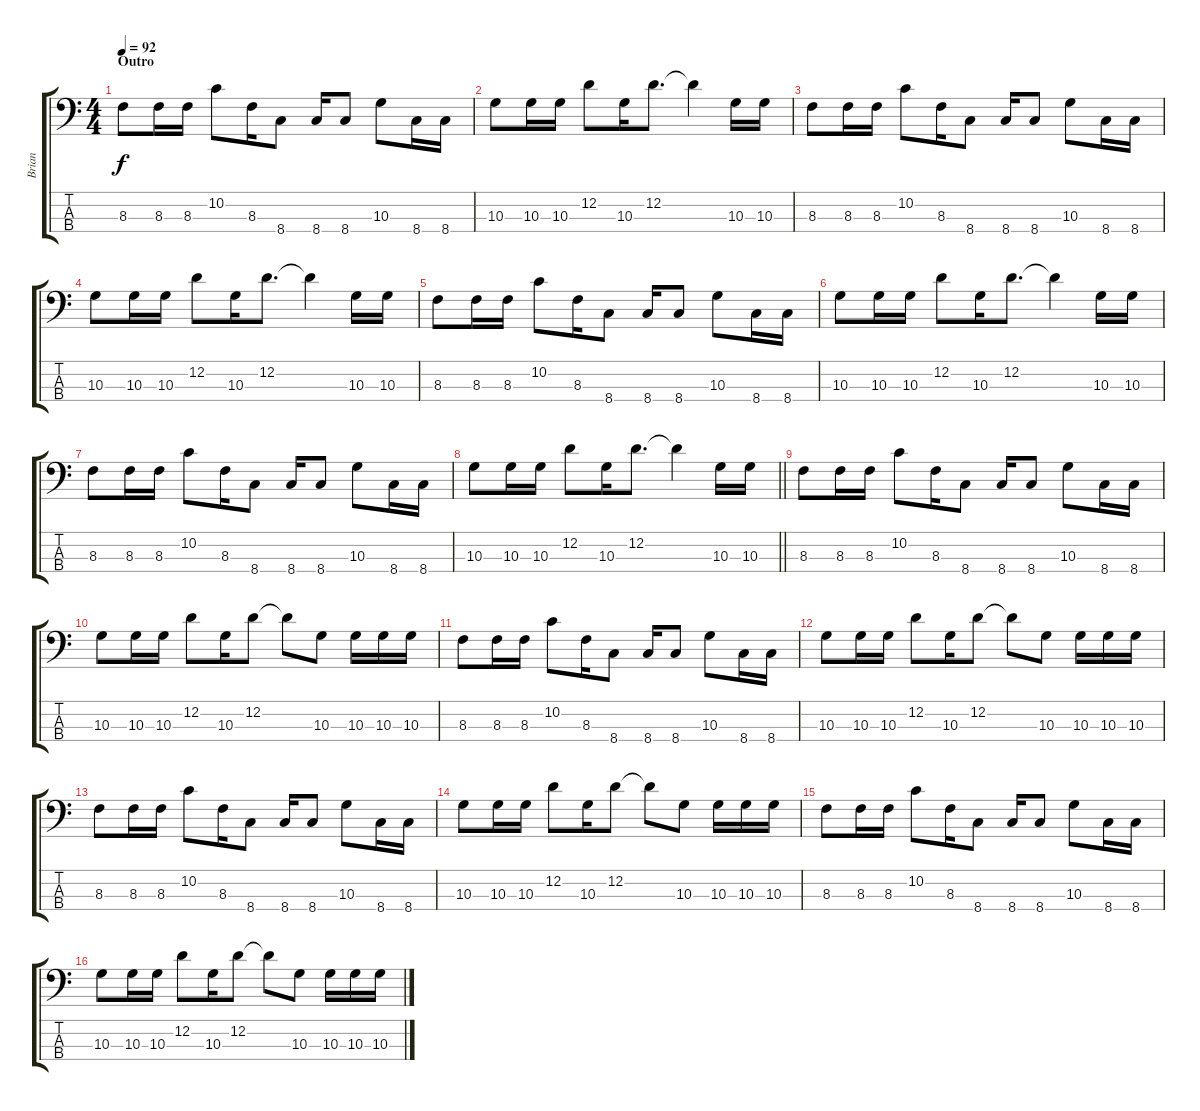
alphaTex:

\track ("Brian" "Brian") {instrument electricbasspick}
\staff {score tabs}
\tuning (G2 D2 A1 E1) {hide}
\ts (4 4)
\section ("" "Outro")
\tempo 92
\clef f4
\ks c
8.3.8{dy f} 8.3.16 8.3.16 10.2.8 8.3.16 8.4.8 8.4.16 8.4.8 10.3.8 8.4.16 8.4.16 |
10.3.8 10.3.16 10.3.16 12.2.8 10.3.16 12.2.8{d} 12.2{t}.4 10.3.16 10.3.16 |
8.3.8 8.3.16 8.3.16 10.2.8 8.3.16 8.4.8 8.4.16 8.4.8 10.3.8 8.4.16 8.4.16 |
10.3.8 10.3.16 10.3.16 12.2.8 10.3.16 12.2.8{d} 12.2{t}.4 10.3.16 10.3.16 |
8.3.8 8.3.16 8.3.16 10.2.8 8.3.16 8.4.8 8.4.16 8.4.8 10.3.8 8.4.16 8.4.16 |
10.3.8 10.3.16 10.3.16 12.2.8 10.3.16 12.2.8{d} 12.2{t}.4 10.3.16 10.3.16 |
8.3.8 8.3.16 8.3.16 10.2.8 8.3.16 8.4.8 8.4.16 8.4.8 10.3.8 8.4.16 8.4.16 |
\barLineRight lightlight
10.3.8 10.3.16 10.3.16 12.2.8 10.3.16 12.2.8{d} 12.2{t}.4 10.3.16 10.3.16 |
\section ("" "")
8.3.8 8.3.16 8.3.16 10.2.8 8.3.16 8.4.8 8.4.16 8.4.8 10.3.8 8.4.16 8.4.16 |
10.3.8 10.3.16 10.3.16 12.2.8 10.3.16 12.2.8 12.2{t}.8 10.3.8 10.3.16 10.3.16 10.3.16 |
8.3.8 8.3.16 8.3.16 10.2.8 8.3.16 8.4.8 8.4.16 8.4.8 10.3.8 8.4.16 8.4.16 |
10.3.8 10.3.16 10.3.16 12.2.8 10.3.16 12.2.8 12.2{t}.8 10.3.8 10.3.16 10.3.16 10.3.16 |
8.3.8 8.3.16 8.3.16 10.2.8 8.3.16 8.4.8 8.4.16 8.4.8 10.3.8 8.4.16 8.4.16 |
10.3.8 10.3.16 10.3.16 12.2.8 10.3.16 12.2.8 12.2{t}.8 10.3.8 10.3.16 10.3.16 10.3.16 |
8.3.8 8.3.16 8.3.16 10.2.8 8.3.16 8.4.8 8.4.16 8.4.8 10.3.8 8.4.16 8.4.16 |
10.3.8 10.3.16 10.3.16 12.2.8 10.3.16 12.2.8 12.2{t}.8 10.3.8 10.3.16 10.3.16 10.3.16
